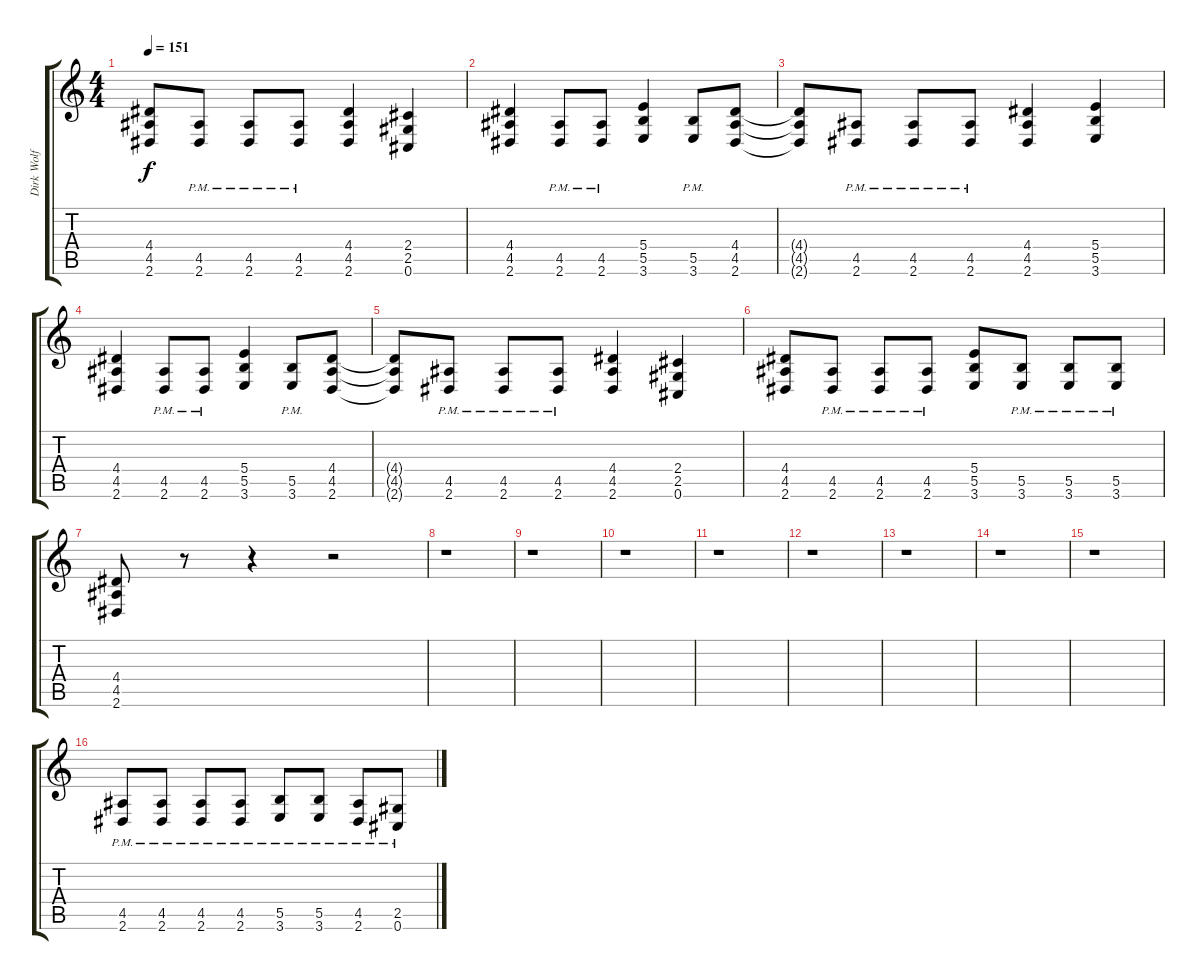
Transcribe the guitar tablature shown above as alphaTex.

\track ("Dirk Wolf" "Dirk Wolf") {instrument distortionguitar}
\staff {score tabs}
\tuning (Db4 Ab3 E3 B2 Gb2 Db2) {hide}
\ts (4 4)
\tempo 151
\clef g2
\ks c
(4.4{t} 4.5{t} 2.6{t}).8{dy f} (4.5{pm} 2.6{pm}).8 (4.5{pm} 2.6{pm}).8 (4.5{pm} 2.6{pm}).8 (4.4 4.5 2.6).4 (2.4 2.5 0.6).4 |
(4.4 4.5 2.6).4 (4.5{pm} 2.6{pm}).8 (4.5{pm} 2.6{pm}).8 (5.4 5.5 3.6).4 (5.5{pm} 3.6{pm}).8 (4.4 4.5 2.6).8 |
(4.4{t} 4.5{t} 2.6{t}).8 (4.5{pm} 2.6{pm}).8 (4.5{pm} 2.6{pm}).8 (4.5{pm} 2.6{pm}).8 (4.4 4.5 2.6).4 (5.4 5.5 3.6).4 |
(4.4 4.5 2.6).4 (4.5{pm} 2.6{pm}).8 (4.5{pm} 2.6{pm}).8 (5.4 5.5 3.6).4 (5.5{pm} 3.6{pm}).8 (4.4 4.5 2.6).8 |
(4.4{t} 4.5{t} 2.6{t}).8 (4.5{pm} 2.6{pm}).8 (4.5{pm} 2.6{pm}).8 (4.5{pm} 2.6{pm}).8 (4.4 4.5 2.6).4 (2.4 2.5 0.6).4 |
(4.4 4.5 2.6).8 (4.5{pm} 2.6{pm}).8 (4.5{pm} 2.6{pm}).8 (4.5{pm} 2.6{pm}).8 (5.4 5.5 3.6).8 (5.5{pm} 3.6{pm}).8 (5.5{pm} 3.6{pm}).8 (5.5{pm} 3.6{pm}).8 |
(4.4 4.5 2.6).8 r.8 r.4 r.2 |
r.1 |
r.1 |
r.1 |
r.1 |
r.1 |
r.1 |
r.1 |
r.1 |
(4.5{pm} 2.6{pm}).8 (4.5{pm} 2.6{pm}).8 (4.5{pm} 2.6{pm}).8 (4.5{pm} 2.6{pm}).8 (5.5{pm} 3.6{pm}).8 (5.5{pm} 3.6{pm}).8 (4.5{pm} 2.6{pm}).8 (2.5{pm} 0.6{pm}).8
